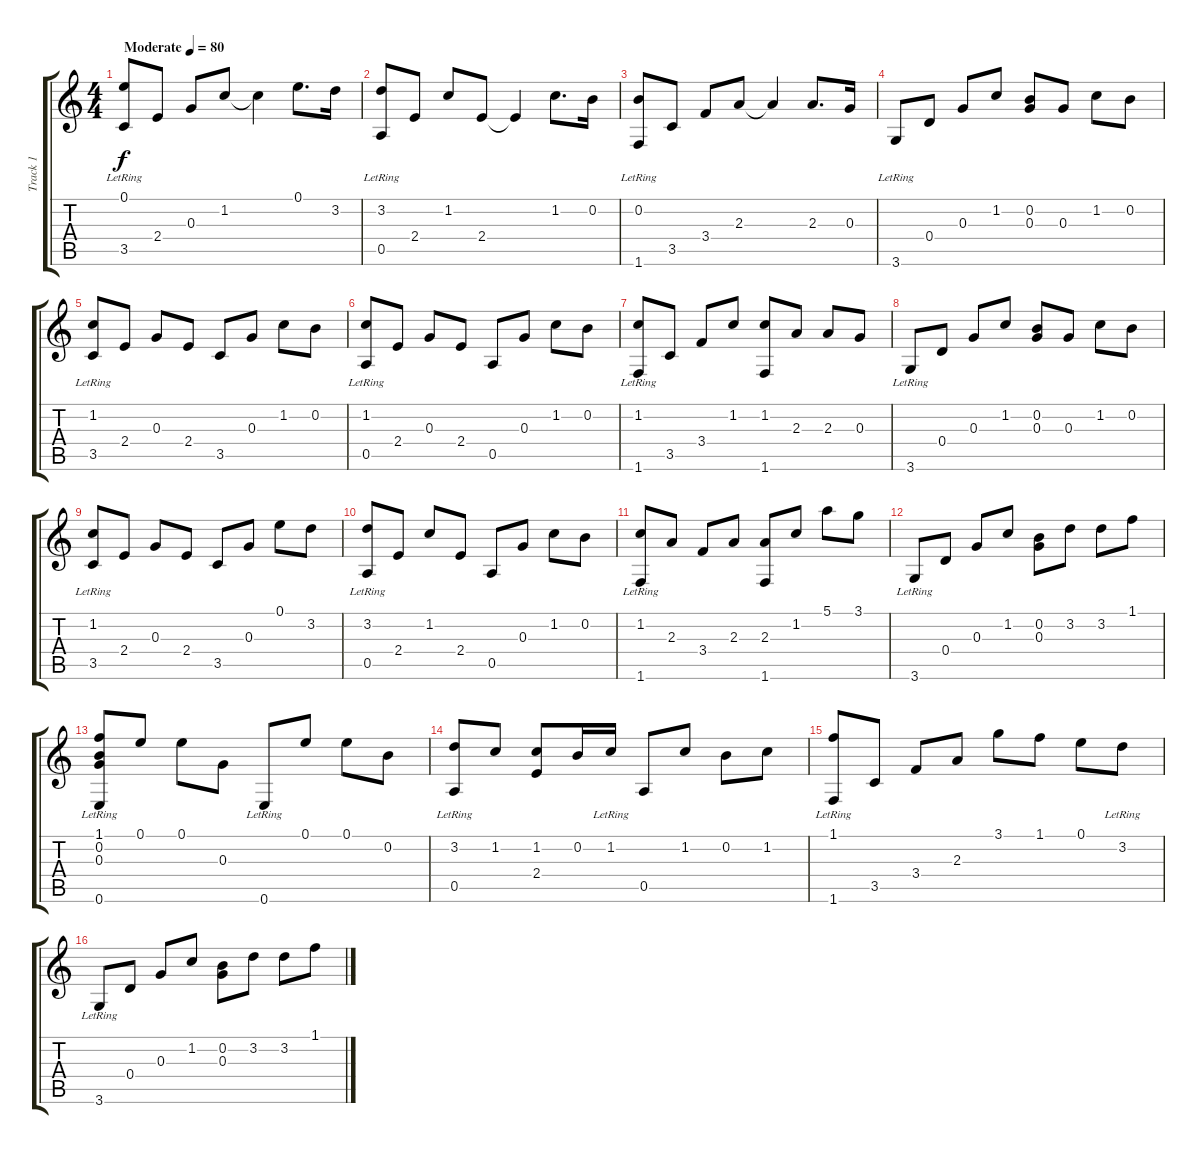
\track ("Track 1" "Track 1") {instrument acousticguitarnylon}
\staff {score tabs}
\tuning (E4 B3 G3 D3 A2 E2) {hide}
\ts (4 4)
\tempo (80 "Moderate")
\clef g2
\ks c
(0.1{lr} 3.5{lr}).8{dy f instrument acousticguitarnylon} 2.4.8 0.3.8 1.2.8 1.2{t}.4 0.1.8{d} 3.2.16 |
(3.2 0.5{lr}).8 2.4.8 1.2.8 2.4.8 2.4{t}.4 1.2.8{d} 0.2.16 |
(0.2 1.6{lr}).8 3.5.8 3.4.8 2.3.8 2.3{t}.4 2.3.8{d} 0.3.16 |
3.6{lr}.8 0.4.8 0.3.8 1.2.8 (0.2 0.3).8 0.3.8 1.2.8 0.2.8 |
(1.2 3.5{lr}).8 2.4.8 0.3.8 2.4.8 3.5.8 0.3.8 1.2.8 0.2.8 |
(1.2 0.5{lr}).8 2.4.8 0.3.8 2.4.8 0.5.8 0.3.8 1.2.8 0.2.8 |
(1.2 1.6{lr}).8 3.5.8 3.4.8 1.2.8 (1.2 1.6).8 2.3.8 2.3.8 0.3.8 |
3.6{lr}.8 0.4.8 0.3.8 1.2.8 (0.2 0.3).8 0.3.8 1.2.8 0.2.8 |
(1.2 3.5{lr}).8 2.4.8 0.3.8 2.4.8 3.5.8 0.3.8 0.1.8 3.2.8 |
(3.2 0.5{lr}).8 2.4.8 1.2.8 2.4.8 0.5.8 0.3.8 1.2.8 0.2.8 |
(1.2 1.6{lr}).8 2.3.8 3.4.8 2.3.8 (2.3 1.6).8 1.2.8 5.1.8 3.1.8 |
3.6{lr}.8 0.4.8 0.3.8 1.2.8 (0.2 0.3).8 3.2.8 3.2.8 1.1.8 |
(1.1 0.2 0.3 0.6{lr}).8 0.1.8 0.1.8 0.3.8 0.6{lr}.8 0.1.8 0.1.8 0.2.8 |
(3.2 0.5{lr}).8 1.2.8 (1.2 2.4).8 0.2.16 1.2{lr}.16 0.5.8 1.2.8 0.2.8 1.2.8 |
(1.1 1.6{lr}).8 3.5.8 3.4.8 2.3.8 3.1.8 1.1.8 0.1.8 3.2{lr}.8 |
3.6{lr}.8 0.4.8 0.3.8 1.2.8 (0.2 0.3).8 3.2.8 3.2.8 1.1.8
